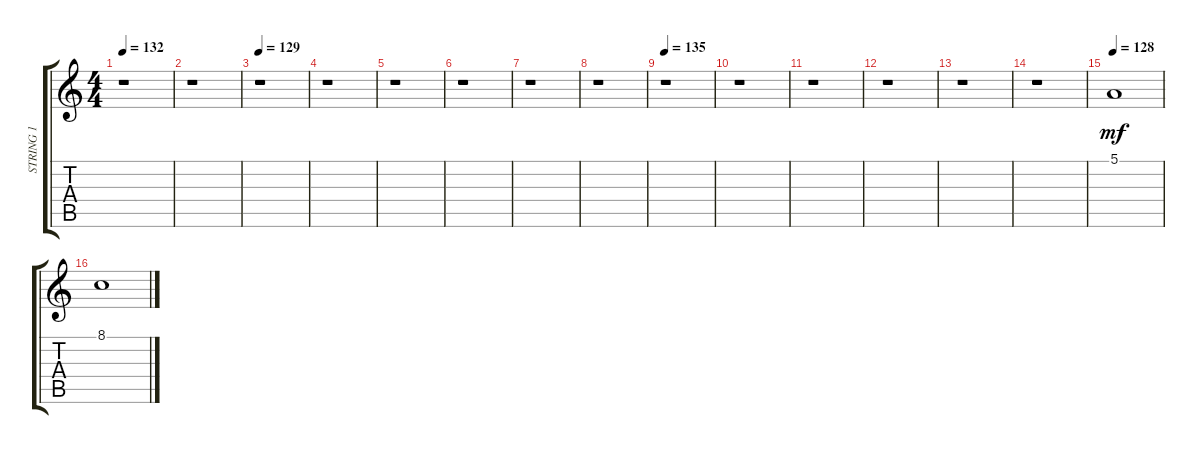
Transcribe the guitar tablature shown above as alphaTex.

\track ("STRING 1" "STRING 1") {instrument stringensemble2}
\staff {score tabs}
\tuning (E4 B3 G3 D3 A2 E2) {hide}
\ts (4 4)
\tempo 132
\clef g2
\ks c
r.1{dy mf} |
r.1 |
\tempo 129
r.1 |
r.1 |
r.1 |
r.1 |
r.1 |
r.1 |
\tempo 135
r.1 |
r.1 |
r.1 |
r.1 |
r.1 |
r.1 |
\tempo 128
5.1.1 |
8.1.1
